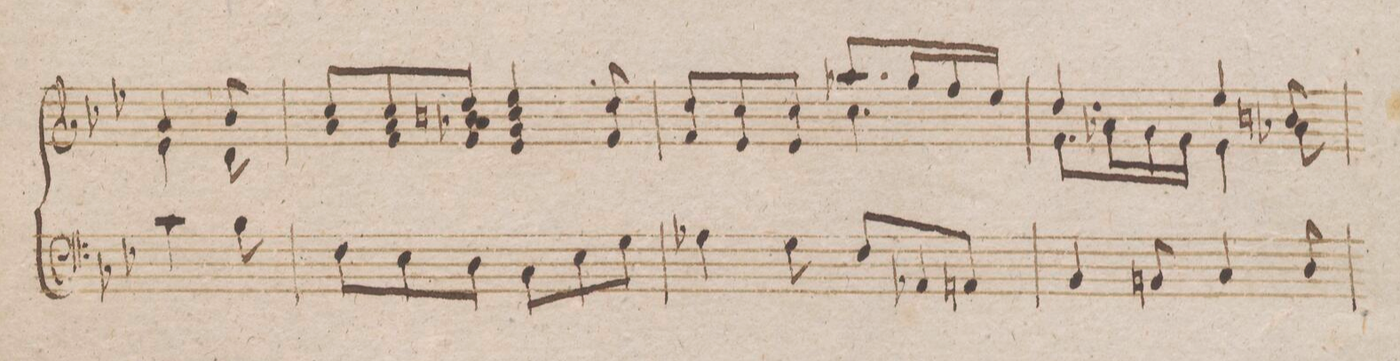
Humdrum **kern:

**kern
*I"Organo.
*clefF4
*k[b-e-]
*M6/8
4c\
8B-\
=51
8F\L
8E-\
8D\J
8C\L
8E-\
8G\J
=52
4A-X\
8G\
8F/L
8AA-X/
8AAn/J
=53
4BB-/
8BBn/
4C/
8D/
=54
*-
